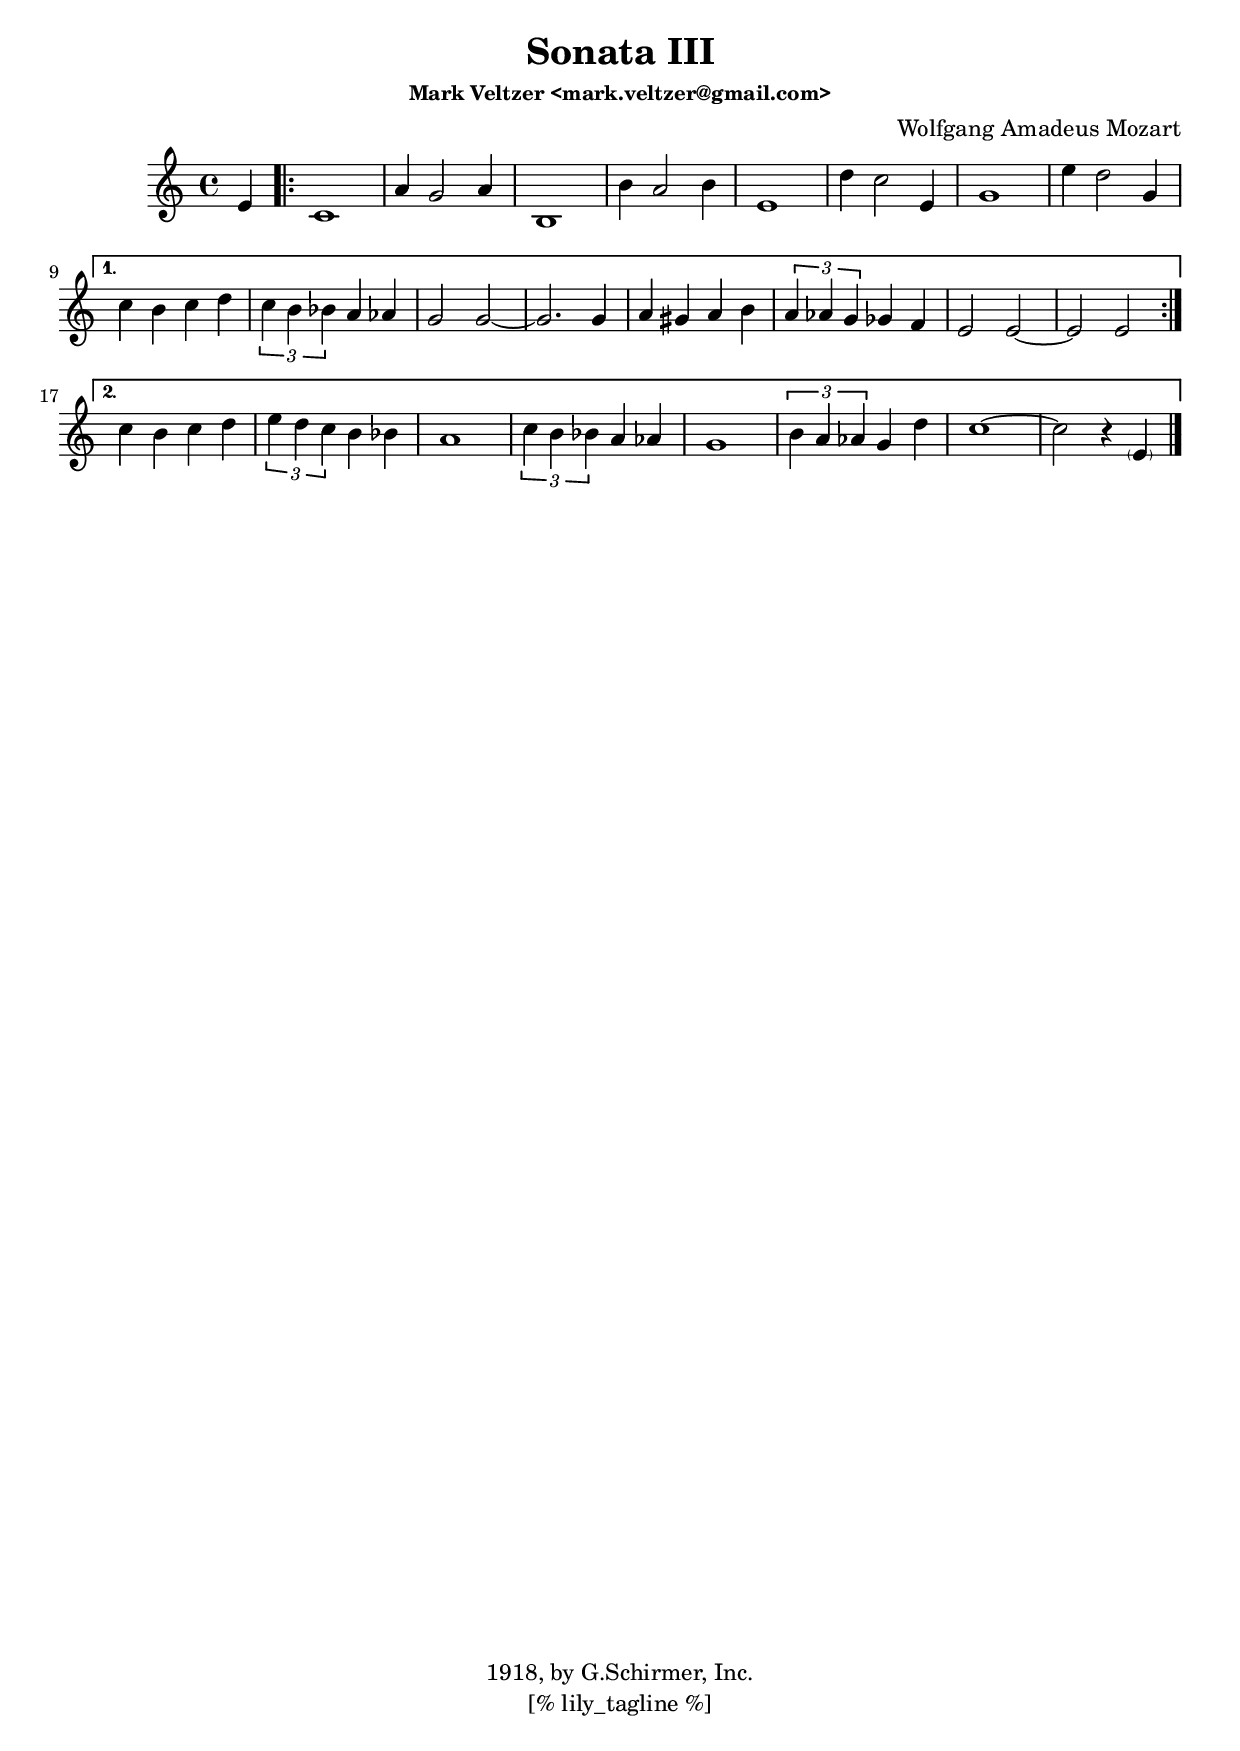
\include "lilypond/include/common.lyi"
\header {
	filename="[% target_node %]"
	title="Sonata III"
	subtitle=""
	composer="Wolfgang Amadeus Mozart"
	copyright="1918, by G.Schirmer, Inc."
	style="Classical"
	remark="Edited, revised and fingered by Richard Epstein"

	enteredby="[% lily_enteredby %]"
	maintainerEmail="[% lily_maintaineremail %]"
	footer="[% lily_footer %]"
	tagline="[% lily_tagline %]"
}
%{
	Schirmer's library of musical classics"
	An accompaniment for Second Piano by Edvard Grieg may be found in Schirmer's Library, Vol. 1440.
%}

tune={
	\key c \major
	\time 4/4
	\partial 4 e'4 |
	\repeat volta 2 {
		c'1 | a'4 g'2 a'4 | b1 | b'4 a'2 b'4 |
		e'1 | d''4 c''2 e'4 | g'1 | e''4 d''2 g'4 |
	}
	\alternative {
		{
			c''4 b'4 c''4 d''4 | \times 2/3 { c''4 b'4 bes'4 } a'4 aes'4 | g'2 g'2~ | g'2. g'4 |
			a'4 gis'4 a'4 b'4 | \times 2/3 { a'4 aes'4 g'4 } ges'4 f'4 | e'2 e'2~ | e'2 e'2 |
		}
		{
			c''4 b'4 c''4 d''4 | \times 2/3 { e''4 d''4 c''4 } b'4 bes'4 | a'1 | \times 2/3 { c''4 b'4 bes'4 } a'4 aes'4 |
			g'1 | \times 2/3 { b'4 a'4 aes'4 } g'4 d''4 | c''1~ | c''2 r4 <\parenthesize e'>4 \bar "|."
		}
	}
}

\score {
	<<
		\context Staff \tune
	>>
	\midi {}
	\layout {}
}
